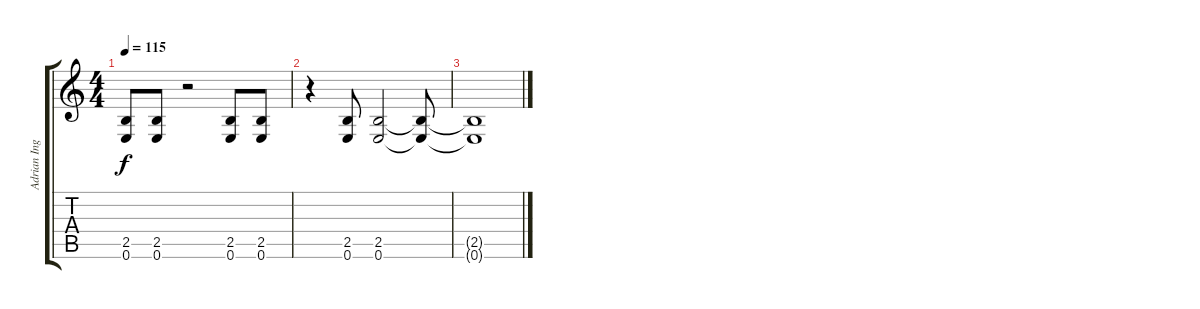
\track ("Adrian Ingrisan" "Adrian Ing") {instrument distortionguitar}
\staff {score tabs}
\tuning (E4 B3 G3 D3 A2 E2) {hide}
\ts (4 4)
\tempo 115
\clef g2
\ks c
(2.5 0.6).8{dy f} (2.5 0.6).8 r.2 (2.5 0.6).8 (2.5 0.6).8 |
r.4 (2.5 0.6).8 (2.5 0.6).2{volume 5} (2.5{t} 0.6{t}).8 |
(2.5{t} 0.6{t}).1
